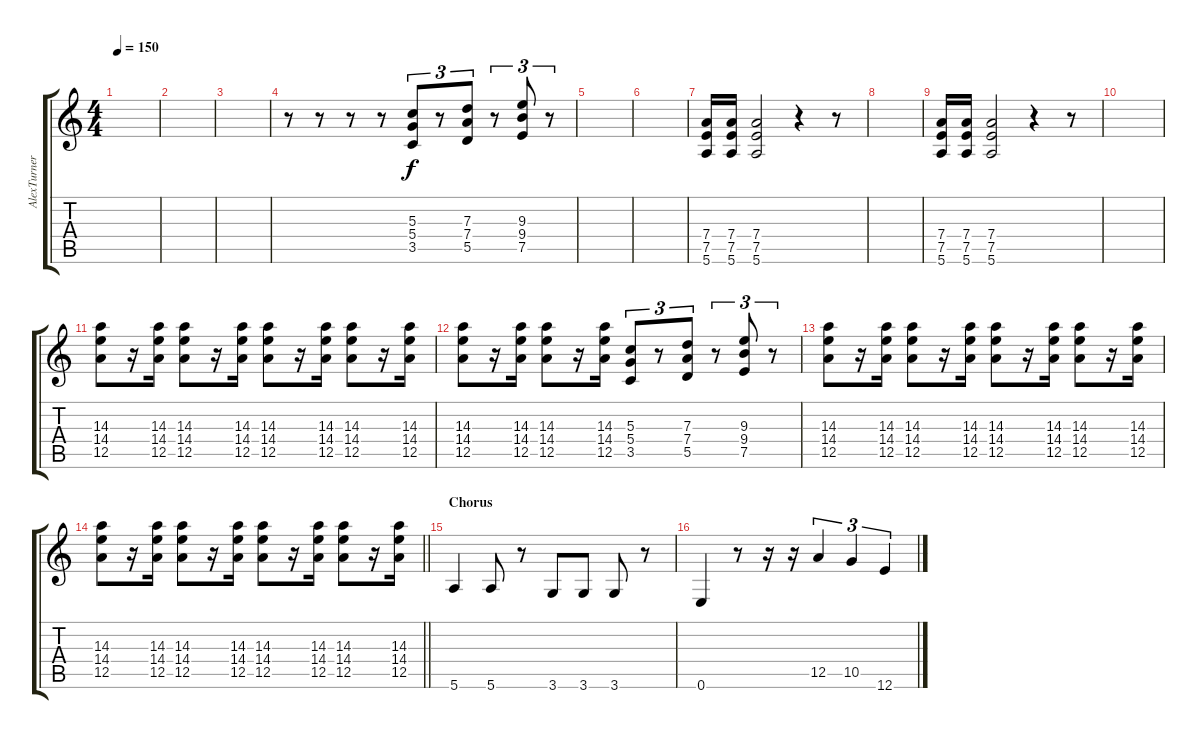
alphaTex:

\track ("AlexTurner" "AlexTurner") {instrument overdrivenguitar}
\staff {score tabs}
\tuning (E4 B3 G3 D3 A2 E2) {hide}
\ts (4 4)
\tempo 150
\clef g2
\ks c
|
|
|
r.8{instrument electricguitarclean} r.8 r.8 r.8 (5.3 5.4 3.5).8{tu (3 2)} r.8{tu (3 2)} (7.3 7.4 5.5).8{tu (3 2)} r.8{tu (3 2)} (9.3 9.4 7.5).8{tu (3 2)} r.8{tu (3 2)} |
|
|
(7.4 7.5 5.6).16 (7.4 7.5 5.6).16 (7.4 7.5 5.6).2 r.4 r.8 |
|
(7.4 7.5 5.6).16 (7.4 7.5 5.6).16 (7.4 7.5 5.6).2 r.4 r.8 |
|
(14.3 14.4 12.5).8{volume 12} r.16 (14.3 14.4 12.5).16 (14.3 14.4 12.5).8 r.16 (14.3 14.4 12.5).16 (14.3 14.4 12.5).8 r.16 (14.3 14.4 12.5).16 (14.3 14.4 12.5).8 r.16 (14.3 14.4 12.5).16 |
(14.3 14.4 12.5).8 r.16 (14.3 14.4 12.5).16 (14.3 14.4 12.5).8 r.16 (14.3 14.4 12.5).16 (5.3 5.4 3.5).8{tu (3 2)} r.8{tu (3 2)} (7.3 7.4 5.5).8{tu (3 2)} r.8{tu (3 2)} (9.3 9.4 7.5).8{tu (3 2)} r.8{tu (3 2)} |
(14.3 14.4 12.5).8{volume 12} r.16 (14.3 14.4 12.5).16 (14.3 14.4 12.5).8 r.16 (14.3 14.4 12.5).16 (14.3 14.4 12.5).8 r.16 (14.3 14.4 12.5).16 (14.3 14.4 12.5).8 r.16 (14.3 14.4 12.5).16 |
\barLineRight lightlight
(14.3 14.4 12.5).8{volume 12} r.16 (14.3 14.4 12.5).16 (14.3 14.4 12.5).8 r.16 (14.3 14.4 12.5).16 (14.3 14.4 12.5).8 r.16 (14.3 14.4 12.5).16 (14.3 14.4 12.5).8 r.16 (14.3 14.4 12.5).16 |
\section ("" "Chorus")
5.6.4{volume 16 instrument overdrivenguitar} 5.6.8 r.8 3.6.8 3.6.8 3.6.8 r.8 |
0.6.4 r.8 r.16 r.16 12.5.4{tu (3 2)} 10.5.4{tu (3 2)} 12.6.4{tu (3 2)}
